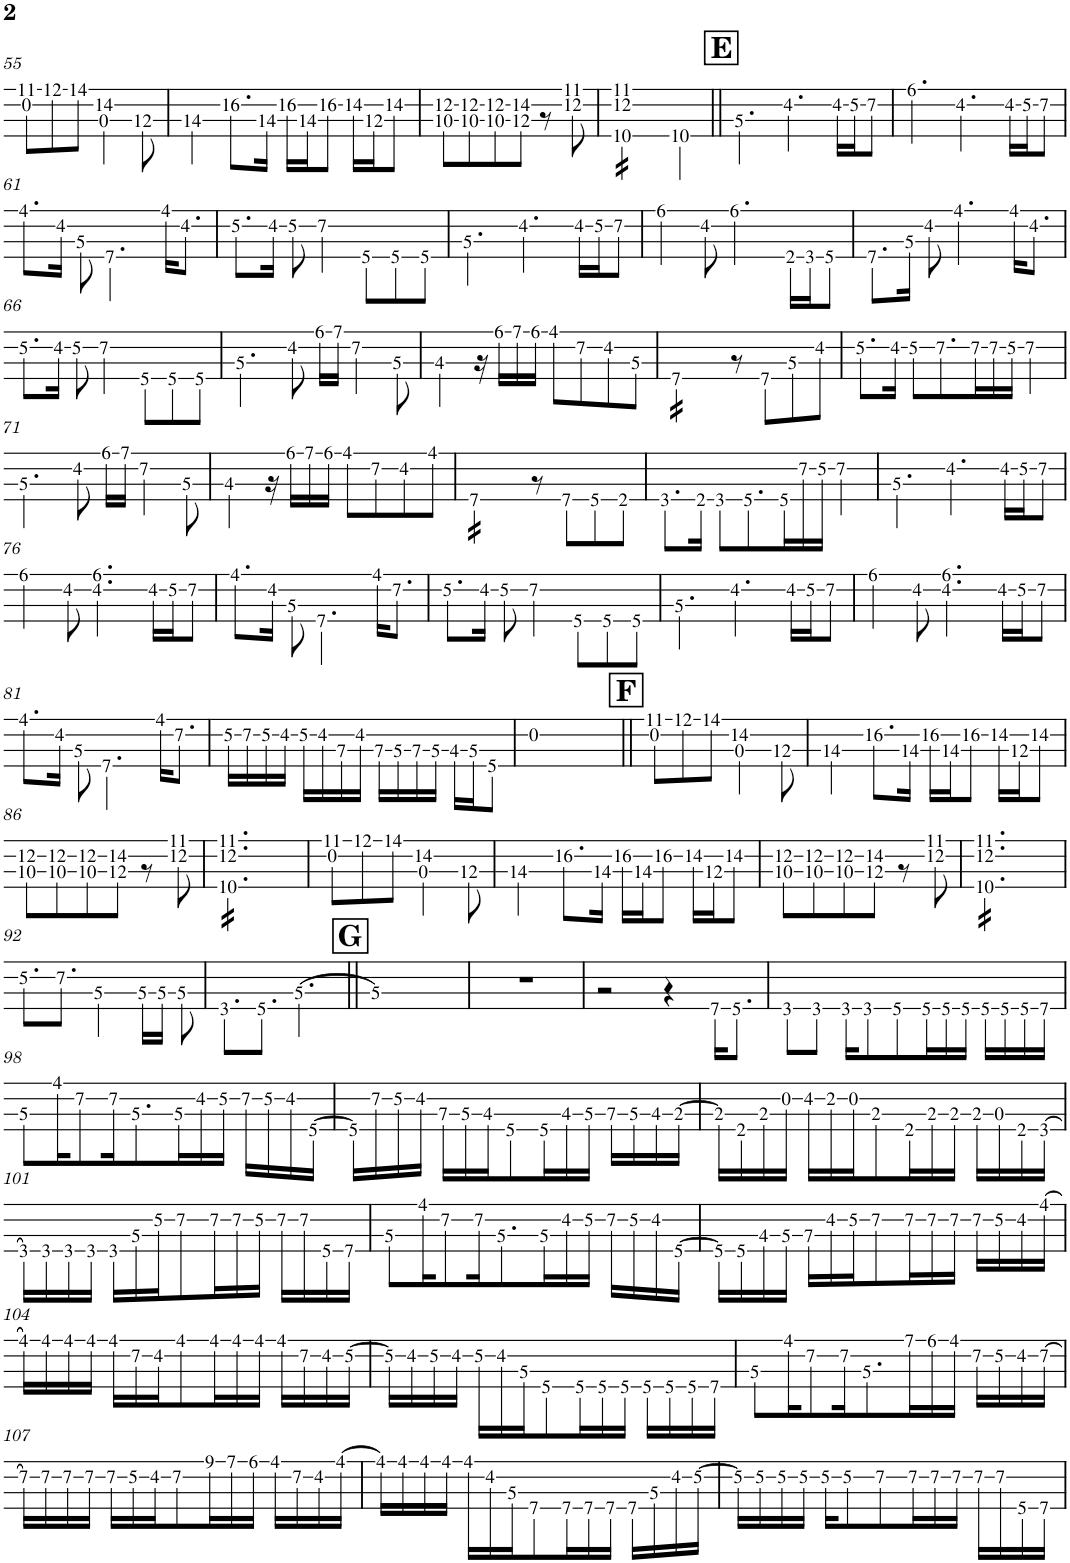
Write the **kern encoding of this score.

**kern
*part1
*staff1
*I"Bass Guitar
*I'B. Guit.
!!LO:PB:g=z
*
*Trd7c12
*k[]
*M4/4
=55
8D\ 8f#\L
8g\
8a\J
4AA\ 4e\
8A\
=56
4B\
8.f#\L
16B\Jk
16f#\LL
16B\J
8f#\J
16e\LL
16A\J
8e\J
=57
8G\ 8d\L
8G\ 8d\
8G\ 8d\
8A\ 8e\J
8r
8d\ 8f#\
=58
2D\ 2d\ 2f#\
4D\
!!LO:REH:place=s1:a:B:cj:fs=14:t=E
=59||
4.D\
4.F#\
16F#\LL
16G\J
8A\J
=60
4.c#\
4.F#\
16F#\LL
16G\J
8A\J
!!LO:LB:g=z
=61
8.B\L
16F#\Jk
8D\
4.BB\
16B\KL
8.G-\J
=62
8.G\L
16F#\Jk
8G\
4A\
8AA\L
8AA\
8AA\J
=63
4.D\
4.F#\
16F#\LL
16G\J
8A\J
=64
4c#\
8F#\
4.c#\
16FF#\LL
16GG\J
8AA\J
=65
8.BB\L
16D\Jk
8F#\
4.B\
16B\KL
8.G-\J
!!LO:LB:g=z
=66
8.G\L
16F#\Jk
8G\
4A\
8AA\L
8AA\
8AA\J
=67
4.D\
8F#\
16c#\LL
16d\JJ
4A\
8D\
=68
4C#\
16r
16c#\LL
16d\
16c#\JJ
8B\L
8A\
8G-\
8D\J
=69
2BB\
8r
8BB\L
8D\
8F#\J
=70
8.G\L
16F#\Jk
8G\L
8.A\
16A\L
16A\
16G\JJ
4A\
!!LO:LB:g=z
=71
4.D\
8F#\
16c#\LL
16d\JJ
4A\
8D\
=72
4C#\
16r
16c#\LL
16d\
16c#\JJ
8B\L
8A\
8G-\
8B\J
=73
2BB\
8r
8BB\L
8AA\
8FF#\J
=74
8.GG\L
16FF#\Jk
8GG\L
8.AA\
16AA\L
16A\
16G\JJ
4A\
=75
4.D\
4.F#\
16F#\LL
16G\J
8A\J
!!LO:LB:g=z
=76
4c#\
8F#\
4.F#\ 4.c#\
16F#\LL
16G\J
8A\J
=77
8.B\L
16F#\Jk
8D\
4.BB\
16B\KL
8.A\J
=78
8.G\L
16F#\Jk
8G\
4A\
8AA\L
8AA\
8AA\J
=79
4.D\
4.F#\
16F#\LL
16G\J
8A\J
=80
4c#\
8F#\
4.F#\ 4.c#\
16F#\LL
16G\J
8A\J
!!LO:LB:g=z
=81
8.B\L
16F#\Jk
8D\
4.BB\
16B\KL
8.A\J
=82
16G\LL
16A\
16G\
16F#\JJ
16G\LL
16F#\
16E\
16F#\JJ
16E\LL
16D\
16E\
16D\JJ
16C#\LL
16D\J
8AA\J
=83
1D
!!LO:REH:place=s1:a:B:cj:fs=14:t=F
=84||
8D\ 8f#\L
8g\
8a\J
4AA\ 4e\
8A\
=85
4B\
8.f#\L
16B\Jk
16f#\LL
16B\J
8f#\J
16e\LL
16A\J
8e\J
!!LO:LB:g=z
=86
8G\ 8d\L
8G\ 8d\
8G\ 8d\
8A\ 8e\J
8r
8d\ 8f#\
=87
2.D\ 2.d\ 2.f#\
=88
8D\ 8f#\L
8g\
8a\J
4AA\ 4e\
8A\
=89
4B\
8.f#\L
16B\Jk
16f#\LL
16B\J
8f#\J
16e\LL
16A\J
8e\J
=90
8G\ 8d\L
8G\ 8d\
8G\ 8d\
8A\ 8e\J
8r
8d\ 8f#\
=91
2.D\ 2.d\ 2.f#\
!!LO:LB:g=z
=92
8.G\L
8.A\J
4D\
16D\LL
16D\JJ
8D\
=93
8.GG\L
8.AA\J
[4.D\
!!LO:REH:place=s1:a:B:cj:fs=14:t=G
=94||
1D]
=95
1r
=96
2r
4r
16BB\KL
8.AA\J
=97
8GG\L
8GG\J
16GG\KL
8GG\
8AA\
16AA\L
16AA\
16AA\JJ
16AA\LL
16AA\
16AA\
16BB\JJ
!!LO:LB:g=z
=98
8D\L
16B\K
8A\
16A\K
8.D\
16D\L
16F#\
16G\JJ
16A\LL
16G\
16F#\
[16AA\JJ
=99
16AA\LL]
16A\
16G\
16F#\JJ
16E\LL
16D\
16C#\J
8AA\
16AA\L
16C#\
16D\JJ
16E\LL
16D\
16C#\
[16BB\JJ
=100
16BB\LL]
16FF#\
16BB\
16D\JJ
16F#\LL
16E\
16D\J
8BB\
16FF#\L
16BB\
16BB\JJ
16BB\LL
16AA\
16FF#\
[16GG\JJ
!!LO:LB:g=z
=101
16GG\LL]
16GG\
16GG\
16GG\JJ
16GG\LL
16D\
16G\J
8A\
16A\L
16A\
16G\JJ
16A\LL
16A\
16AA\
16BB\JJ
=102
8D\L
16B\K
8A\
16A\K
8.D\
16D\L
16F#\
16G\JJ
16A\LL
16G\
16F#\
[16AA\JJ
=103
16AA\LL]
16AA\
16C#\
16D\JJ
16E\LL
16F#\
16G\J
8A\
16A\L
16A\
16A\JJ
16A\LL
16G\
16F#\
[16B\JJ
!!LO:LB:g=z
=104
16B\LL]
16B\
16B\
16B\JJ
16B\LL
16A\
16F#\J
8B\
16B\L
16B\
16B\JJ
16B\LL
16A\
16F#\
[16G\JJ
=105
16G\LL]
16F#\
16G\
16F#\JJ
16G\LL
16F#\
16D\J
8AA\
16AA\L
16AA\
16AA\JJ
16AA\LL
16AA\
16AA\
16BB\JJ
=106
8D\L
16B\K
8A\
16A\K
8.D\
16d\L
16c#\
16B\JJ
16A\LL
16G\
16F#\
[16A\JJ
!!LO:LB:g=z
=107
16A\LL]
16A\
16A\
16A\JJ
16A\LL
16G\
16F#\J
8A\
16e\L
16d\
16c#\JJ
16B\LL
16A\
16F#\
[16B\JJ
=108
16B\LL]
16B\
16B\
16B\JJ
16B\LL
16F#\
16D\J
8BB\
16BB\L
16BB\
16BB\JJ
16BB\LL
16D\
16F#\
[16G\JJ
=109
16G\LL]
16G\
16G\
16G\JJ
16G\KL
8G\
8A\
16A\L
16A\
16A\JJ
16A\LL
16A\
16AA\
16BB\JJ
=
*-
